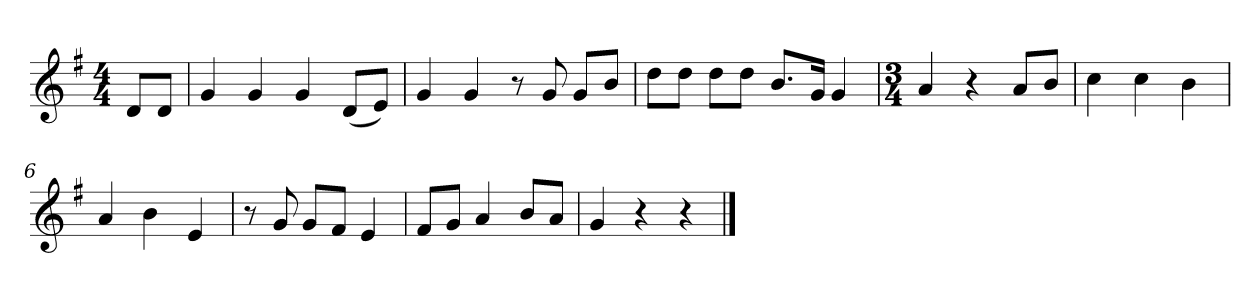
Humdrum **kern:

**kern
*part1
*staff1
*k[f#]
*M4/4
*MM120
=
8dL
8dJ
=1
4g
4g
4g
(8dL
8eJ)
=2
4g
4g
8r
8g
8gL
8bJ
=3
8ddL
8ddJ
8ddL
8ddJ
8.bL
16gJk
4g
=4
*M3/4
4a
4r
8aL
8bJ
=5
4cc
4cc
4b
=6
4a
4b
4e
=7
8r
8g
8gL
8f#J
4e
=8
8f#L
8gJ
4a
8bL
8aJ
=9
4g
4r
4r
==
*-
